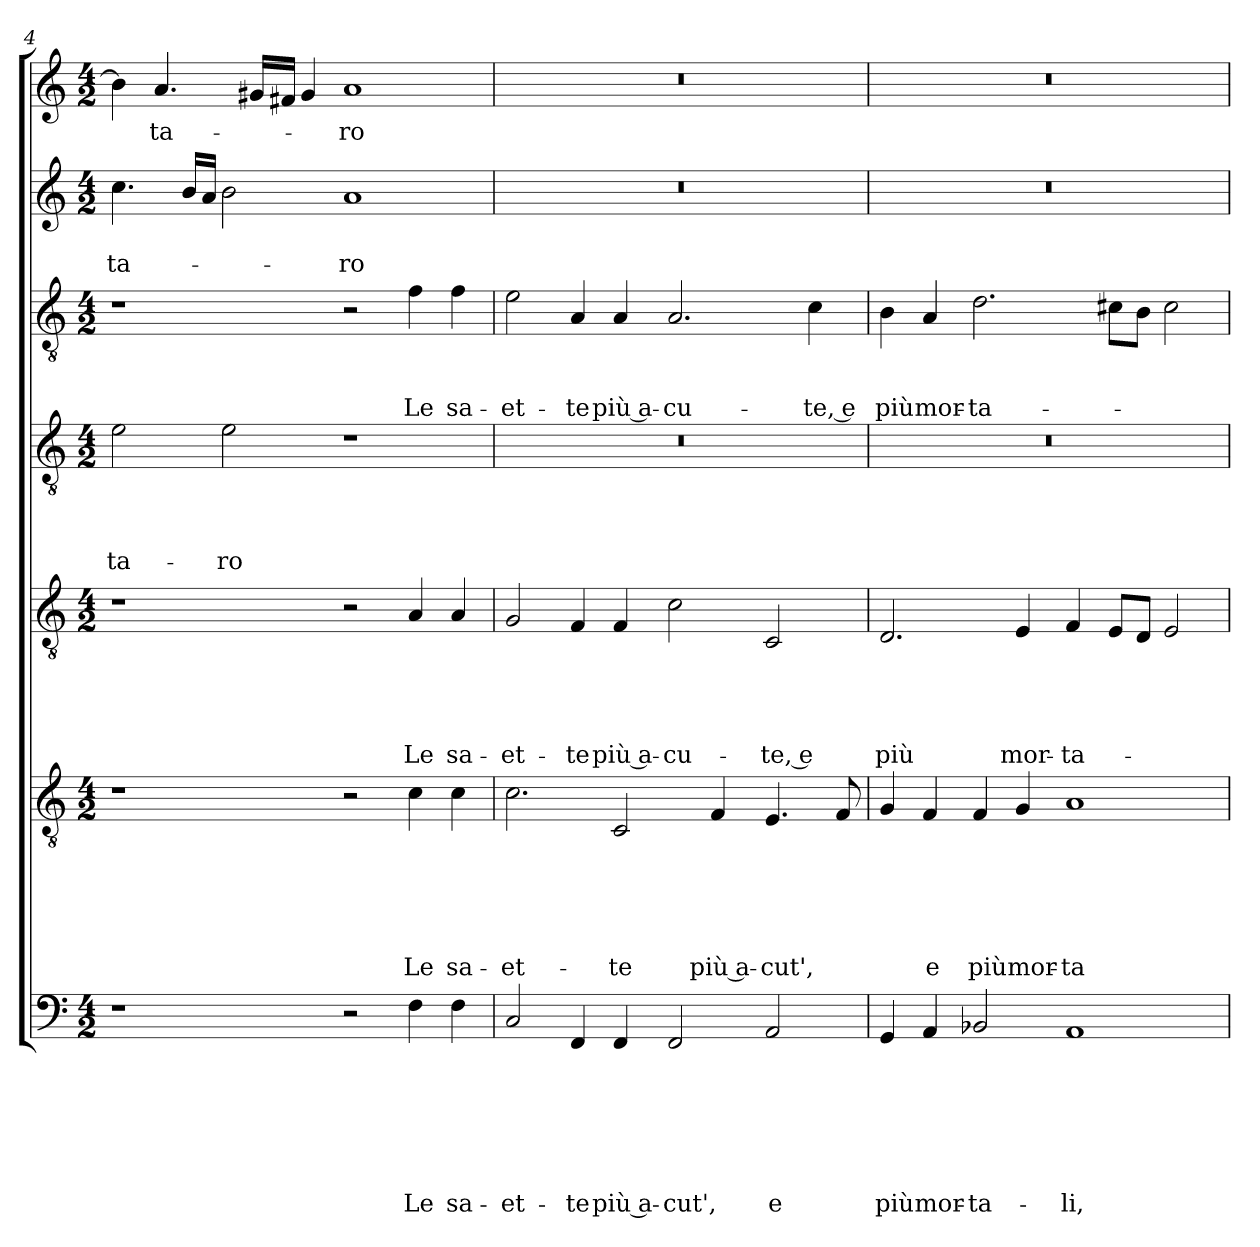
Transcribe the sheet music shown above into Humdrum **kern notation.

**kern	**text	**text	**text	**text	**text	**text	**text	**kern	**text	**text	**text	**text	**text	**text	**kern	**text	**text	**text	**text	**text	**kern	**text	**text	**text	**text	**kern	**text	**text	**text	**kern	**text	**text	**kern	**text
*part7	*part7	*part7	*part7	*part7	*part7	*part7	*part7	*part6	*part6	*part6	*part6	*part6	*part6	*part6	*part5	*part5	*part5	*part5	*part5	*part5	*part4	*part4	*part4	*part4	*part4	*part3	*part3	*part3	*part3	*part2	*part2	*part2	*part1	*part1
*staff7	*staff7	*staff7	*staff7	*staff7	*staff7	*staff7	*staff7	*staff6	*staff6	*staff6	*staff6	*staff6	*staff6	*staff6	*staff5	*staff5	*staff5	*staff5	*staff5	*staff5	*staff4	*staff4	*staff4	*staff4	*staff4	*staff3	*staff3	*staff3	*staff3	*staff2	*staff2	*staff2	*staff1	*staff1
*clefF4	*	*	*	*	*	*	*	*clefGv2	*	*	*	*	*	*	*clefGv2	*	*	*	*	*	*clefGv2	*	*	*	*	*clefGv2	*	*	*	*clefG2	*	*	*clefG2	*
*k[]	*	*	*	*	*	*	*	*k[]	*	*	*	*	*	*	*k[]	*	*	*	*	*	*k[]	*	*	*	*	*k[]	*	*	*	*k[]	*	*	*k[]	*
*a:	*	*	*	*	*	*	*	*a:	*	*	*	*	*	*	*a:	*	*	*	*	*	*a:	*	*	*	*	*a:	*	*	*	*a:	*	*	*a:	*
*M4/2	*	*	*	*	*	*	*	*M4/2	*	*	*	*	*	*	*M4/2	*	*	*	*	*	*M4/2	*	*	*	*	*M4/2	*	*	*	*M4/2	*	*	*M4/2	*
=4	=4	=4	=4	=4	=4	=4	=4	=4	=4	=4	=4	=4	=4	=4	=4	=4	=4	=4	=4	=4	=4	=4	=4	=4	=4	=4	=4	=4	=4	=4	=4	=4	=4	=4
!	!	!	!	!	!	!	!	!	!	!	!	!	!	!	!	!	!	!	!	!	!	!	!	!	!LO:LY:b	!	!	!	!	!	!	!LO:LY:b	!	!
1r	.	.	.	.	.	.	.	1r	.	.	.	.	.	.	1r	.	.	.	.	.	2e\	.	.	.	-ta-	1r	.	.	.	4.cc\	.	-ta-	4b\]	.
!	!	!	!	!	!	!	!	!	!	!	!	!	!	!	!	!	!	!	!	!	!	!	!	!	!	!	!	!	!	!	!	!	!	!LO:LY:b
.	.	.	.	.	.	.	.	.	.	.	.	.	.	.	.	.	.	.	.	.	.	.	.	.	.	.	.	.	.	.	.	.	4.a/	-ta-
.	.	.	.	.	.	.	.	.	.	.	.	.	.	.	.	.	.	.	.	.	.	.	.	.	.	.	.	.	.	16b/LL	.	.	.	.
.	.	.	.	.	.	.	.	.	.	.	.	.	.	.	.	.	.	.	.	.	.	.	.	.	.	.	.	.	.	16a/JJ	.	.	.	.
!	!	!	!	!	!	!	!	!	!	!	!	!	!	!	!	!	!	!	!	!	!	!	!	!	!LO:LY:b	!	!	!	!	!	!	!	!	!
.	.	.	.	.	.	.	.	.	.	.	.	.	.	.	.	.	.	.	.	.	2e\	.	.	.	-ro	.	.	.	.	2b\	.	.	.	.
.	.	.	.	.	.	.	.	.	.	.	.	.	.	.	.	.	.	.	.	.	.	.	.	.	.	.	.	.	.	.	.	.	16g#X/LL	.
.	.	.	.	.	.	.	.	.	.	.	.	.	.	.	.	.	.	.	.	.	.	.	.	.	.	.	.	.	.	.	.	.	16f#X/JJ	.
.	.	.	.	.	.	.	.	.	.	.	.	.	.	.	.	.	.	.	.	.	.	.	.	.	.	.	.	.	.	.	.	.	4g#/	.
!	!	!	!	!	!	!	!	!	!	!	!	!	!	!	!	!	!	!	!	!	!	!	!	!	!	!	!	!	!	!	!	!LO:LY:b	!	!LO:LY:b
2r	.	.	.	.	.	.	.	2r	.	.	.	.	.	.	2r	.	.	.	.	.	1r	.	.	.	.	2r	.	.	.	1a	.	-ro	1a	-ro
!	!	!	!	!	!	!	!LO:LY:b	!	!	!	!	!	!	!LO:LY:b	!	!	!	!	!	!LO:LY:b	!	!	!	!	!	!	!	!	!LO:LY:b	!	!	!	!	!
4F\	.	.	.	.	.	.	Le	4c\	.	.	.	.	.	Le	4A/	.	.	.	.	Le	.	.	.	.	.	4f\	.	.	Le	.	.	.	.	.
!	!	!	!	!	!	!	!LO:LY:b	!	!	!	!	!	!	!LO:LY:b	!	!	!	!	!	!LO:LY:b	!	!	!	!	!	!	!	!	!LO:LY:b	!	!	!	!	!
4F\	.	.	.	.	.	.	sa-	4c\	.	.	.	.	.	sa-	4A/	.	.	.	.	sa-	.	.	.	.	.	4f\	.	.	sa-	.	.	.	.	.
!!LO:LB:g=z
=5	=5	=5	=5	=5	=5	=5	=5	=5	=5	=5	=5	=5	=5	=5	=5	=5	=5	=5	=5	=5	=5	=5	=5	=5	=5	=5	=5	=5	=5	=5	=5	=5	=5	=5
!	!	!	!	!	!	!	!LO:LY:b	!	!	!	!	!	!	!LO:LY:b	!	!	!	!	!	!LO:LY:b	!	!	!	!	!	!	!	!	!LO:LY:b	!	!	!	!	!
2C/	.	.	.	.	.	.	-et-	2.c\	.	.	.	.	.	-et-	2G/	.	.	.	.	-et-	0r	.	.	.	.	2e\	.	.	-et-	0r	.	.	0r	.
!	!	!	!	!	!	!	!LO:LY:b	!	!	!	!	!	!	!	!	!	!	!	!	!LO:LY:b	!	!	!	!	!	!	!	!	!LO:LY:b	!	!	!	!	!
4FF/	.	.	.	.	.	.	-te	.	.	.	.	.	.	.	4F/	.	.	.	.	-te	.	.	.	.	.	4A/	.	.	-te	.	.	.	.	.
!	!	!	!	!	!	!	!LO:LY:b	!	!	!	!	!	!	!LO:LY:b	!	!	!	!	!	!LO:LY:b	!	!	!	!	!	!	!	!	!LO:LY:b	!	!	!	!	!
4FF/	.	.	.	.	.	.	più a-	2C/	.	.	.	.	.	-te	4F/	.	.	.	.	più a-	.	.	.	.	.	4A/	.	.	più a-	.	.	.	.	.
!	!	!	!	!	!	!	!LO:LY:b	!	!	!	!	!	!	!	!	!	!	!	!	!LO:LY:b	!	!	!	!	!	!	!	!	!LO:LY:b	!	!	!	!	!
2FF/	.	.	.	.	.	.	-cut',	.	.	.	.	.	.	.	2c\	.	.	.	.	-cu-	.	.	.	.	.	2.A/	.	.	-cu-	.	.	.	.	.
!	!	!	!	!	!	!	!	!	!	!	!	!	!	!LO:LY:b	!	!	!	!	!	!	!	!	!	!	!	!	!	!	!	!	!	!	!	!
.	.	.	.	.	.	.	.	4F/	.	.	.	.	.	più a-	.	.	.	.	.	.	.	.	.	.	.	.	.	.	.	.	.	.	.	.
!	!	!	!	!	!	!	!LO:LY:b	!	!	!	!	!	!	!LO:LY:b	!	!	!	!	!	!LO:LY:b	!	!	!	!	!	!	!	!	!	!	!	!	!	!
2AA/	.	.	.	.	.	.	e	4.E/	.	.	.	.	.	-cut',	2C/	.	.	.	.	-te, e	.	.	.	.	.	.	.	.	.	.	.	.	.	.
!	!	!	!	!	!	!	!	!	!	!	!	!	!	!	!	!	!	!	!	!	!	!	!	!	!	!	!	!	!LO:LY:b	!	!	!	!	!
.	.	.	.	.	.	.	.	.	.	.	.	.	.	.	.	.	.	.	.	.	.	.	.	.	.	4c\	.	.	-te, e	.	.	.	.	.
.	.	.	.	.	.	.	.	8F/	.	.	.	.	.	.	.	.	.	.	.	.	.	.	.	.	.	.	.	.	.	.	.	.	.	.
=6	=6	=6	=6	=6	=6	=6	=6	=6	=6	=6	=6	=6	=6	=6	=6	=6	=6	=6	=6	=6	=6	=6	=6	=6	=6	=6	=6	=6	=6	=6	=6	=6	=6	=6
!	!	!	!	!	!	!	!LO:LY:b	!	!	!	!	!	!	!	!	!	!	!	!	!LO:LY:b	!	!	!	!	!	!	!	!	!LO:LY:b	!	!	!	!	!
4GG/	.	.	.	.	.	.	più	4G/	.	.	.	.	.	.	2.D/	.	.	.	.	più	0r	.	.	.	.	4B\	.	.	più	0r	.	.	0r	.
!	!	!	!	!	!	!	!LO:LY:b	!	!	!	!	!	!	!LO:LY:b	!	!	!	!	!	!	!	!	!	!	!	!	!	!	!LO:LY:b	!	!	!	!	!
4AA/	.	.	.	.	.	.	mor-	4F/	.	.	.	.	.	e	.	.	.	.	.	.	.	.	.	.	.	4A/	.	.	mor-	.	.	.	.	.
!	!	!	!	!	!	!	!LO:LY:b	!	!	!	!	!	!	!LO:LY:b	!	!	!	!	!	!	!	!	!	!	!	!	!	!	!LO:LY:b	!	!	!	!	!
2BB-X/	.	.	.	.	.	.	-ta-	4F/	.	.	.	.	.	più	.	.	.	.	.	.	.	.	.	.	.	2.d\	.	.	-ta-	.	.	.	.	.
!	!	!	!	!	!	!	!	!	!	!	!	!	!	!LO:LY:b	!	!	!	!	!	!LO:LY:b	!	!	!	!	!	!	!	!	!	!	!	!	!	!
.	.	.	.	.	.	.	.	4G/	.	.	.	.	.	mor-	4E/	.	.	.	.	mor-	.	.	.	.	.	.	.	.	.	.	.	.	.	.
!	!	!	!	!	!	!	!LO:LY:b	!	!	!	!	!	!	!LO:LY:b	!	!	!	!	!	!LO:LY:b	!	!	!	!	!	!	!	!	!	!	!	!	!	!
1AA	.	.	.	.	.	.	-li,	1A	.	.	.	.	.	-ta-	4F/	.	.	.	.	-ta-	.	.	.	.	.	.	.	.	.	.	.	.	.	.
.	.	.	.	.	.	.	.	.	.	.	.	.	.	.	8E/L	.	.	.	.	.	.	.	.	.	.	8c#X\L	.	.	.	.	.	.	.	.
.	.	.	.	.	.	.	.	.	.	.	.	.	.	.	8D/J	.	.	.	.	.	.	.	.	.	.	8B\J	.	.	.	.	.	.	.	.
.	.	.	.	.	.	.	.	.	.	.	.	.	.	.	2E/	.	.	.	.	.	.	.	.	.	.	2c#\	.	.	.	.	.	.	.	.
=	=	=	=	=	=	=	=	=	=	=	=	=	=	=	=	=	=	=	=	=	=	=	=	=	=	=	=	=	=	=	=	=	=	=
*-	*-	*-	*-	*-	*-	*-	*-	*-	*-	*-	*-	*-	*-	*-	*-	*-	*-	*-	*-	*-	*-	*-	*-	*-	*-	*-	*-	*-	*-	*-	*-	*-	*-	*-
